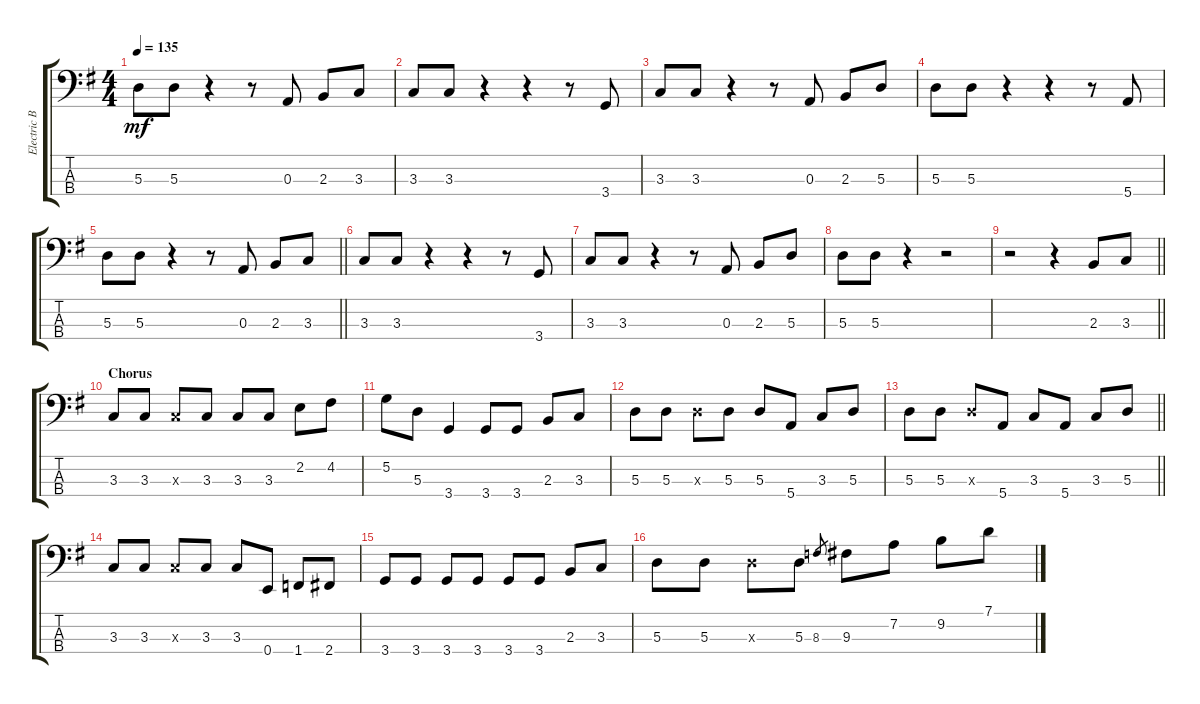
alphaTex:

\track ("Electric Bass" "Electric B") {instrument electricbassfinger}
\staff {score tabs}
\tuning (G2 D2 A1 E1) {hide}
\ts (4 4)
\tempo 135
\clef f4
\ks g
5.3.8{dy mf} 5.3.8 r.4 r.8 0.3.8 2.3.8 3.3.8 |
3.3.8 3.3.8 r.4 r.4 r.8 3.4.8 |
3.3.8 3.3.8 r.4 r.8 0.3.8 2.3.8 5.3.8 |
5.3.8 5.3.8 r.4 r.4 r.8 5.4.8 |
\barLineRight lightlight
5.3.8 5.3.8 r.4 r.8 0.3.8 2.3.8 3.3.8 |
3.3.8 3.3.8 r.4 r.4 r.8 3.4.8 |
3.3.8 3.3.8 r.4 r.8 0.3.8 2.3.8 5.3.8 |
5.3.8 5.3.8 r.4 r.2 |
\barLineRight lightlight
r.2 r.4 2.3.8 3.3.8 |
\section ("" "Chorus")
3.3.8 3.3.8 3.3{x}.8 3.3.8 3.3.8 3.3.8 2.2.8 4.2.8 |
5.2.8 5.3.8 3.4.4 3.4.8 3.4.8 2.3.8 3.3.8 |
5.3.8 5.3.8 5.3{x}.8 5.3.8 5.3.8 5.4.8 3.3.8 5.3.8 |
\barLineRight lightlight
5.3.8 5.3.8 5.3{x}.8 5.4.8 3.3.8 5.4.8 3.3.8 5.3.8 |
3.3.8 3.3.8 3.3{x}.8 3.3.8 3.3.8 0.4.8 1.4.8 2.4.8 |
3.4.8 3.4.8 3.4.8 3.4.8 3.4.8 3.4.8 2.3.8 3.3.8 |
5.3.8 5.3.8 5.3{x}.8 5.3.8 8.3.8{gr} 9.3.8 7.2.8 9.2.8 7.1.8
